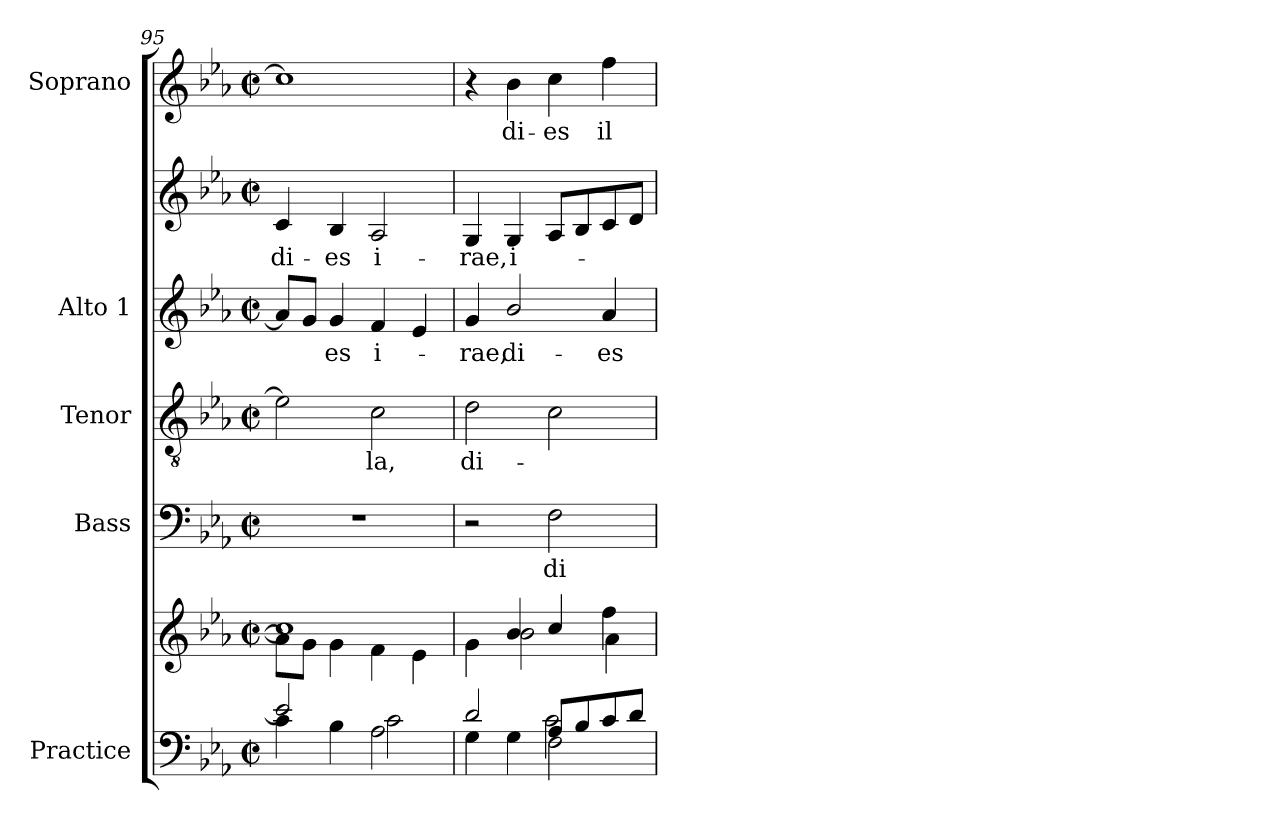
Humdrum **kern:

**kern	**kern	**kern	**text	**kern	**text	**kern	**text	**kern	**text	**kern	**text
*part5	*part5	*part4	*part4	*part3	*part3	*part2	*part2	*part2	*part2	*part1	*part1
*staff7	*staff6	*staff5	*staff5	*staff4	*staff4	*staff3	*staff3	*staff2	*staff2	*staff1	*staff1
*I"Practice	*	*I"Bass	*	*I"Tenor	*	*I"Alto 1	*	*	*	*I"Soprano	*
*	*	*I'B	*	*I'T	*	*I'A	*	*	*	*I'S	*
*clefF4	*clefG2	*clefF4	*	*clefGv2	*	*clefG2	*	*clefG2	*	*clefG2	*
*k[b-e-a-]	*k[b-e-a-]	*k[b-e-a-]	*	*k[b-e-a-]	*	*k[b-e-a-]	*	*k[b-e-a-]	*	*k[b-e-a-]	*
*E-:	*E-:	*E-:	*	*E-:	*	*E-:	*	*E-:	*	*E-:	*
*M2/2	*M2/2	*M2/2	*	*M2/2	*	*M2/2	*	*M2/2	*	*M2/2	*
*met(c|)	*met(c|)	*met(c|)	*	*met(c|)	*	*met(c|)	*	*met(c|)	*	*met(c|)	*
=95	=95	=95	=95	=95	=95	=95	=95	=95	=95	=95	=95
*^	*^	*	*	*	*	*	*	*	*	*	*
*	*^	*	*	*	*	*	*	*	*	*	*	*	*
!	!	!	!	!	!	!	!	!	!	!	!	!LO:LY:b	!	!
4c\	2e-/]	1ryy	1cc/]	8a-\L]	1r	.	2e-\]	.	8a-L]	.	4c	di-	1cc]	.
.	.	.	.	8g\J	.	.	.	.	8gJ	.	.	.	.	.
!	!	!	!	!	!	!	!	!	!	!LO:LY:b	!	!LO:LY:b	!	!
4B-\	.	.	.	4g\	.	.	.	.	4g	-es	4B-	-es	.	.
!	!	!	!	!	!	!	!	!LO:LY:b	!	!LO:LY:b	!	!LO:LY:b	!	!
2A-\	2c\	.	.	4f\	.	.	2c	la,	4f	i-	2A-	i-	.	.
.	.	.	.	4e-\	.	.	.	.	4e-	.	.	.	.	.
=96	=96	=96	=96	=96	=96	=96	=96	=96	=96	=96	=96	=96	=96	=96
!	!	!	!	!	!	!	!	!LO:LY:b	!	!LO:LY:b	!	!LO:LY:b	!	!
4G\	2d/	2ryy	4ryy	4g\	2r	.	2d	di-	4g	rae,	4G	rae,	4r	.
!	!	!	!	!	!	!	!	!	!	!LO:LY:b	!	!LO:LY:b	!	!LO:LY:b
4G\	.	.	4b-/	2b-\	.	.	.	.	2b-/	di-	4G	i-	4b-	di-
!	!	!	!	!	!	!LO:LY:b	!	!	!	!	!	!	!	!LO:LY:b
8A-/L	2c\	2F\	4cc/	.	2F	di-	2c	.	.	.	8A-L	.	4cc	-es
8B-/	.	.	.	.	.	.	.	.	.	.	8B-	.	.	.
!	!	!	!	!	!	!	!	!	!	!LO:LY:b	!	!	!	!LO:LY:b
8c/	.	.	4ff\	4a-\	.	.	.	.	4a-	-es	8c	.	4ff	il-
8d/J	.	.	.	.	.	.	.	.	.	.	8dJ	.	.	.
*v	*v	*v	*	*	*	*	*	*	*	*	*	*	*	*
*	*v	*v	*	*	*	*	*	*	*	*	*	*
=	=	=	=	=	=	=	=	=	=	=	=
*-	*-	*-	*-	*-	*-	*-	*-	*-	*-	*-	*-
